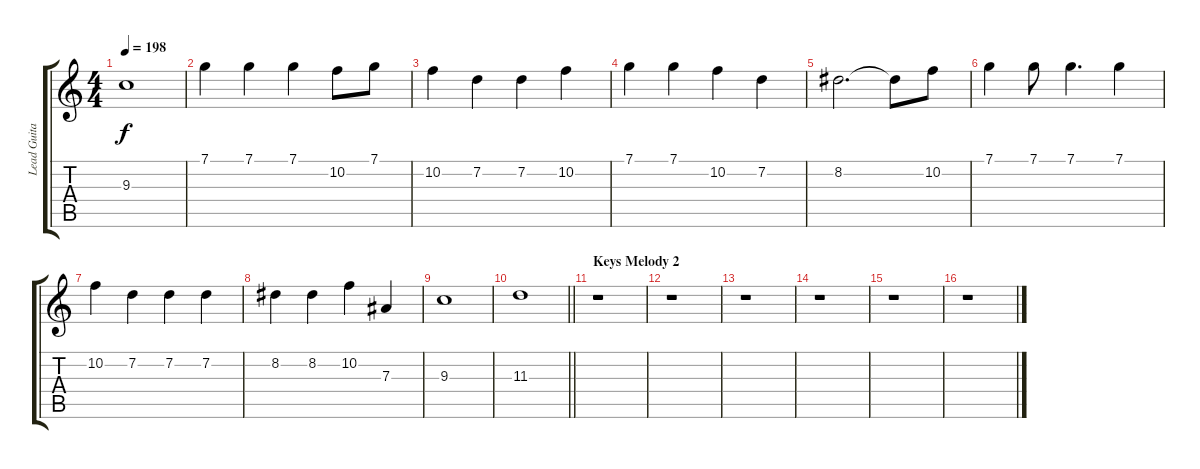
\track ("Lead Guitar/Keys Harmony" "Lead Guita") {instrument distortionguitar}
\staff {score tabs}
\tuning (C4 G3 Eb3 Bb2 F2 C2) {hide}
\ts (4 4)
\tempo 198
\clef g2
\ks c
9.3.1{dy f} |
7.1.4 7.1.4 7.1.4 10.2.8 7.1.8 |
10.2.4 7.2.4 7.2.4 10.2.4 |
7.1.4 7.1.4 10.2.4 7.2.4 |
8.2.2{d} 8.2{t}.8 10.2.8 |
7.1.4 7.1.8 7.1.4{d} 7.1.4 |
10.2.4 7.2.4 7.2.4 7.2.4 |
8.2.4 8.2.4 10.2.4 7.3.4 |
9.3.1 |
\barLineRight lightlight
11.3.1 |
\section ("" "Keys Melody 2")
r.1 |
r.1 |
r.1 |
r.1 |
r.1 |
r.1
